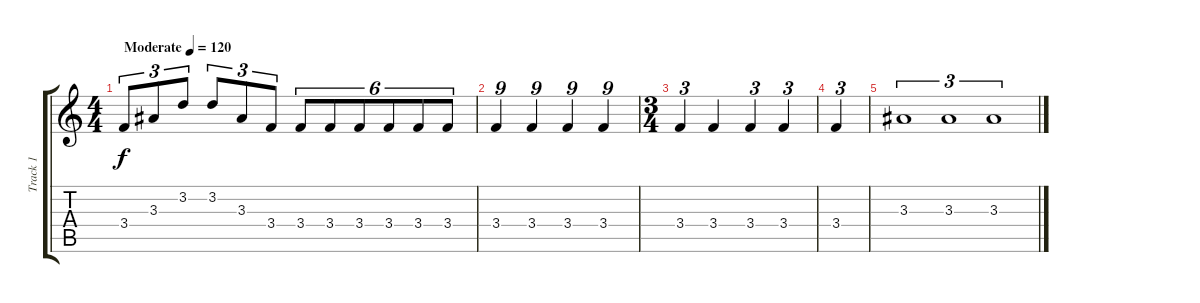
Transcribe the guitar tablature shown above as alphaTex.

\track ("Track 1" "Track 1") {instrument acousticguitarsteel}
\staff {score tabs}
\tuning (E4 B3 G3 D3 A2 E2) {hide}
\ts (4 4)
\tempo (120 "Moderate")
\clef g2
\ks c
3.4.8{tu (3 2) dy f instrument acousticguitarsteel} 3.3.8{tu (3 2)} 3.2.8{tu (3 2)} 3.2.8{tu (3 2)} 3.3.8{tu (3 2)} 3.4.8{tu (3 2)} 3.4.8{tu (6 4)} 3.4.8{tu (6 4)} 3.4.8{tu (6 4)} 3.4.8{tu (6 4)} 3.4.8{tu (6 4)} 3.4.8{tu (6 4)} |
3.4.4{tu (9 8)} 3.4.4{tu (9 8)} 3.4.4{tu (9 8)} 3.4.4{tu (9 8)} |
\ts (3 4)
3.4.4{tu (3 2)} 3.4.4 3.4.4{tu (3 2)} 3.4.4{tu (3 2)} |
3.4.4{tu (3 2)} |
3.3.1{tu (3 2)} 3.3.1{tu (3 2)} 3.3.1{tu (3 2)}
